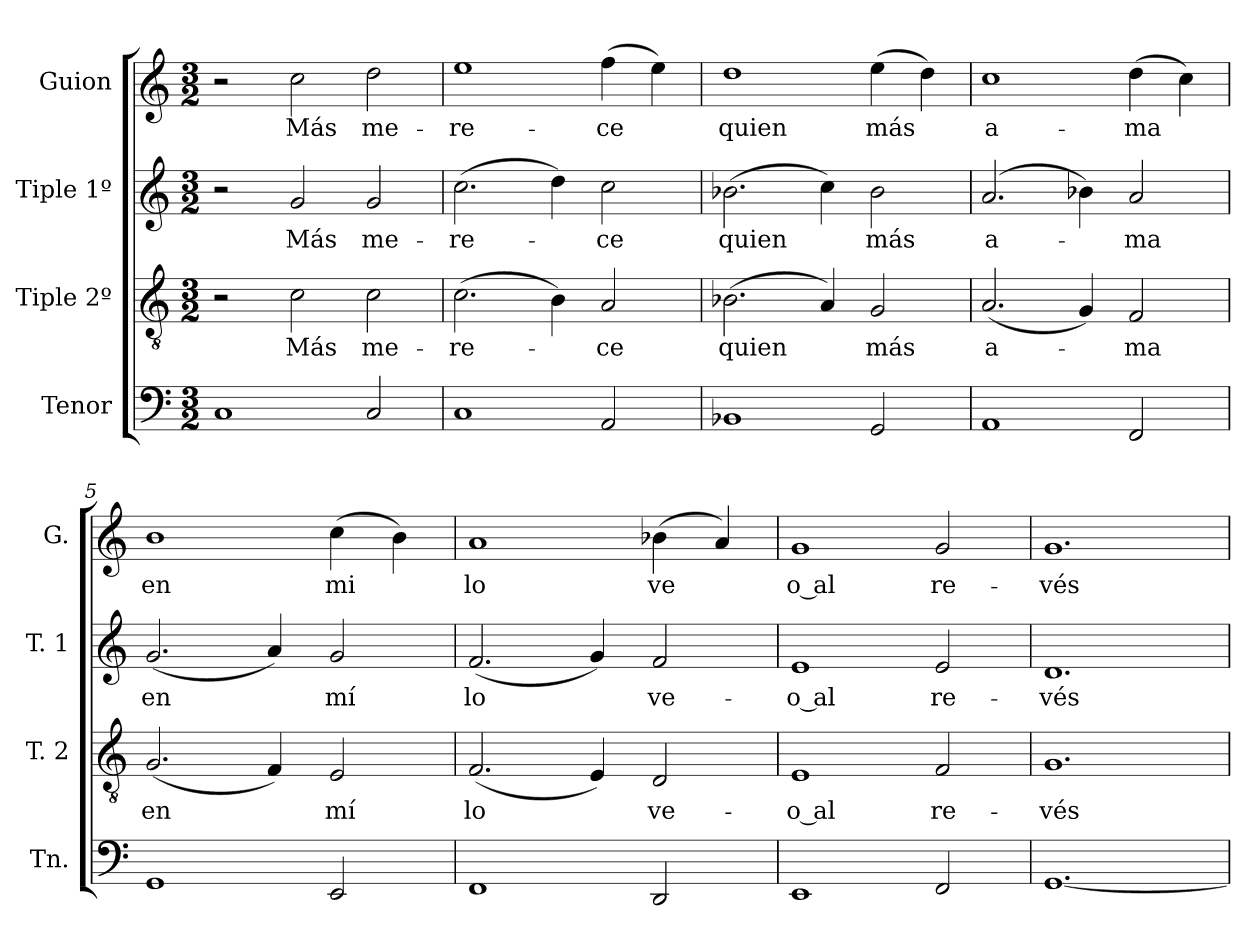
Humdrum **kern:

**kern	**kern	**text	**kern	**text	**kern	**text
*part4	*part3	*part3	*part2	*part2	*part1	*part1
*staff4	*staff3	*staff3	*staff2	*staff2	*staff1	*staff1
*I"Tenor	*I"Tiple 2º	*	*I"Tiple 1º	*	*I"Guion	*
*I'Tn.	*I'T. 2	*	*I'T. 1	*	*I'G.	*
*clefF4	*clefGv2	*	*clefG2	*	*clefG2	*
*M3/2	*M3/2	*	*M3/2	*	*M3/2	*
=1	=1	=1	=1	=1	=1	=1
1C	2r	.	2r	.	2r	.
.	2c	Más	2g	Más	2cc	Más
2C	2c	me-	2g	me-	2dd	me-
=2	=2	=2	=2	=2	=2	=2
1C	(2.c	-re-	(2.cc	-re-	1ee	-re-
.	4B)	.	4dd)	.	.	.
2AA	2A	-ce	2cc	-ce	(4ff	-ce
.	.	.	.	.	4ee)	.
=3	=3	=3	=3	=3	=3	=3
1BB-X	(2.B-X	quien	(2.b-X	quien	1dd	quien
.	4A)	.	4cc)	.	.	.
2GG	2G	más	2b-	más	(4ee	más
.	.	.	.	.	4dd)	.
=4	=4	=4	=4	=4	=4	=4
1AA	(2.A	a-	(2.a	a-	1cc	a-
.	4G)	.	4b-X)	.	.	.
2FF	2F	-ma	2a	-ma	(4dd	-ma
.	.	.	.	.	4cc)	.
=5	=5	=5	=5	=5	=5	=5
1GG	(2.G	en	(2.g	en	1b	en
.	4F)	.	4a)	.	.	.
2EE	2E	mí	2g	mí	(4cc	mi
.	.	.	.	.	4b)	.
=6	=6	=6	=6	=6	=6	=6
1FF	(2.F	lo	(2.f	lo	1a	lo
.	4E)	.	4g)	.	.	.
2DD	2D	ve-	2f	ve-	(4b-X	ve
.	.	.	.	.	4a)	.
=7	=7	=7	=7	=7	=7	=7
1EE	1E	-o al	1e	-o al	1g	o al
2FF	2F	re-	2e	re-	2g	re-
=8	=8	=8	=8	=8	=8	=8
[1.GG	1.G	-vés	1.d	-vés	1.g	-vés
=	=	=	=	=	=	=
*-	*-	*-	*-	*-	*-	*-
